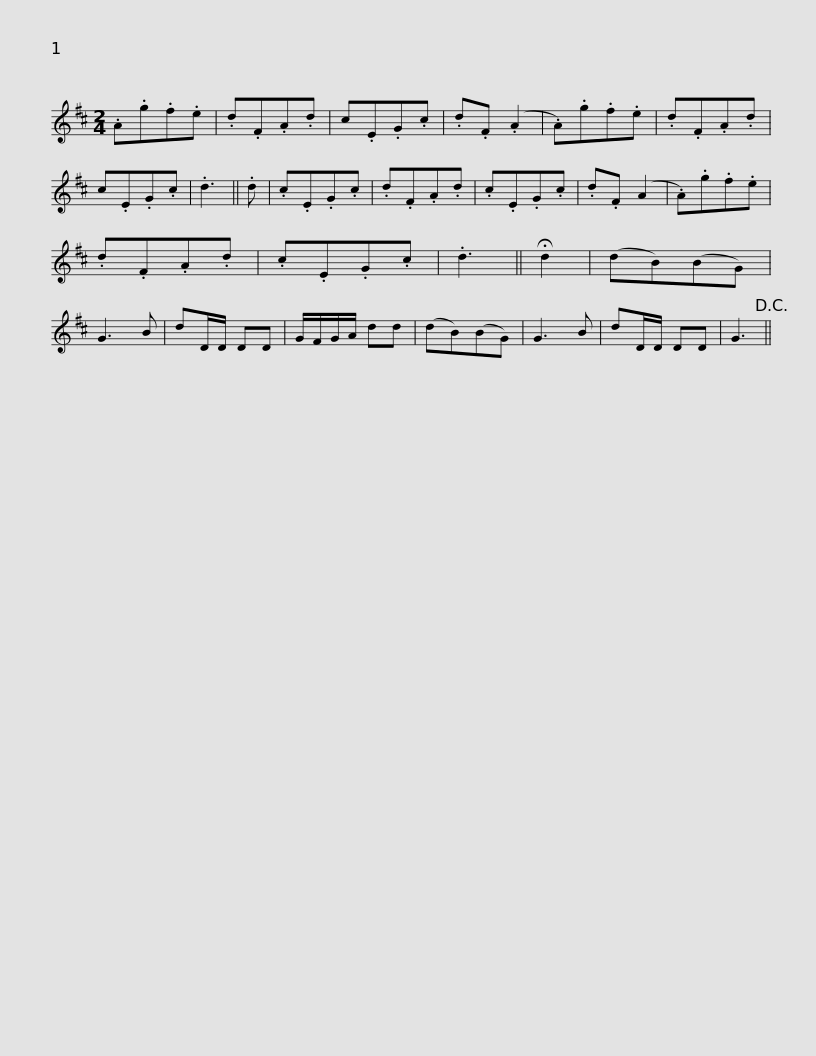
X:1
L:1/8
M:2/4
I:linebreak $
K:D
V:1 treble
V:1
 .A.g.f.e | .d.F.A.d | c.E.G.c | .d.F (.A2 | .A).g.f.e | %5
 .d.F.A.d | c.E.G.c | .d3 || .d | .c.E.G.c | %10
 .d.F.A.d | .c.E.G.c |$ .d.F (A2 | .A).g.f.e | .d.F.A.d | %15
 .c.E.G.c | .d3 || !fermata!d2 | (dB)(BG) | G3 B | %20
 dD/D/ DD | G/F/G/A/ dd | (dB)(BG) | G3 B |$ dD/D/ DD | %25
 G3!D.C.! || %26
